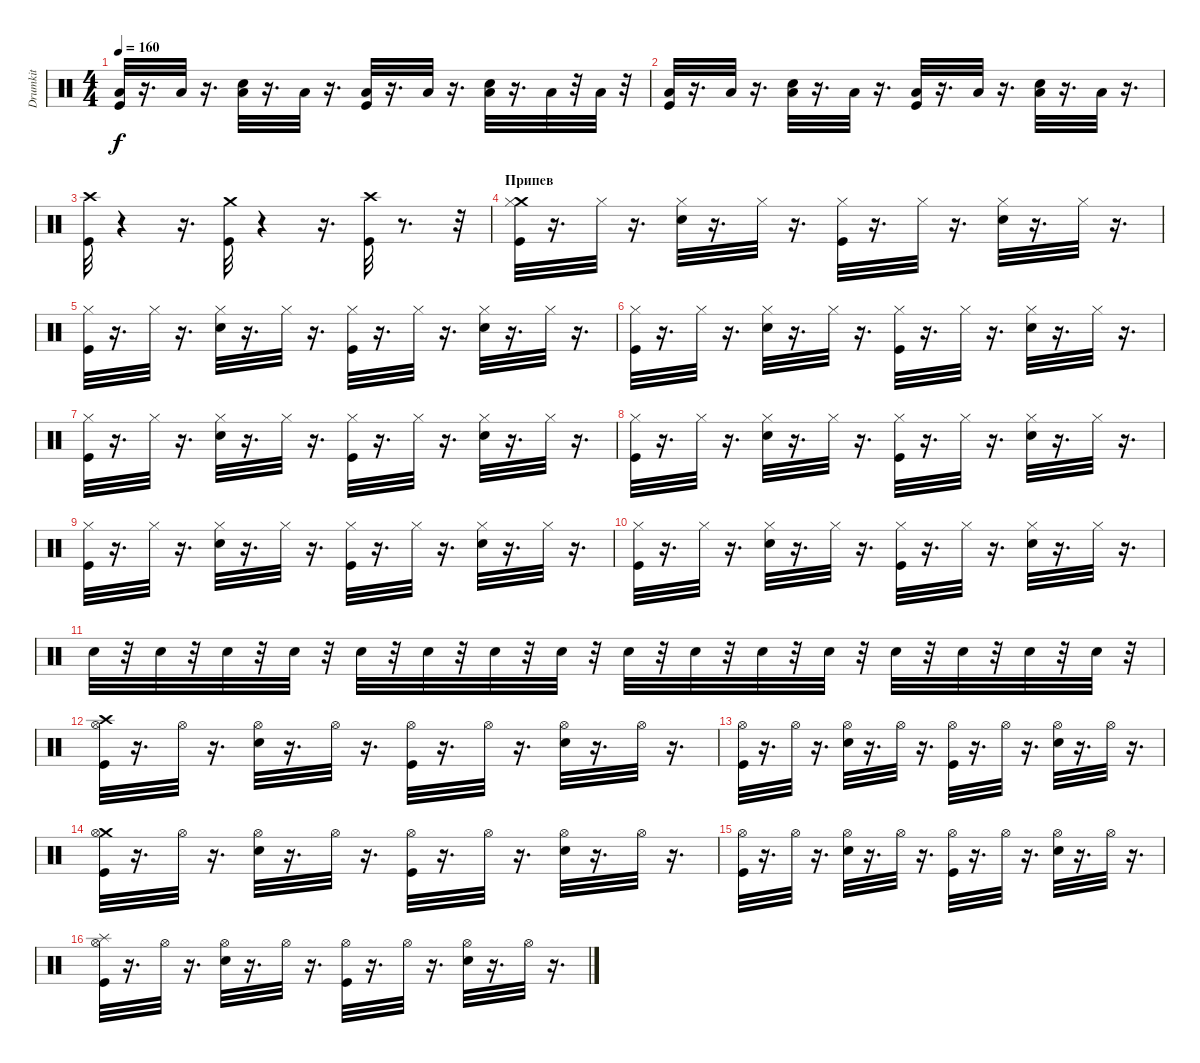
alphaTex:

\track ("Drumkit" "Drumkit") {instrument percussion}
\staff {score}
\articulation defaults
\ts (4 4)
\tempo 160
\clef neutral
\ks c
("Kick (hit)" "Low Floor Tom (hit)").32{dy f} r.16{d} "Low Floor Tom (hit)".32 r.16{d} ("Low Floor Tom (hit)" "Snare (hit) 2").32 r.16{d} "Low Floor Tom (hit)".32 r.16{d} ("Kick (hit)" "Low Floor Tom (hit)").32 r.16{d} "Low Floor Tom (hit)".32 r.16{d} ("Low Floor Tom (hit)" "Snare (hit) 2").32 r.16{d} "Low Floor Tom (hit)".32 r.32 "Low Floor Tom (hit)".32 r.32 |
("Kick (hit)" "Low Floor Tom (hit)").32 r.16{d} "Low Floor Tom (hit)".32 r.16{d} ("Low Floor Tom (hit)" "Snare (hit) 2").32 r.16{d} "Low Floor Tom (hit)".32 r.16{d} ("Low Floor Tom (hit)" "Kick (hit)").32 r.16{d} "Low Floor Tom (hit)".32 r.16{d} ("Snare (hit) 2" "Low Floor Tom (hit)").32 r.16{d} "Low Floor Tom (hit)".32 r.16{d} |
("Crash high (hit)" "Kick (hit)").32 r.4 r.16{d} ("Kick (hit)" "Crash medium (hit)").32 r.4 r.16{d} ("Crash high (hit)" "Kick (hit)").32 r.8{d} r.32 |
\section ("" "Припев")
("Crash medium (hit)" "Hi-Hat (closed)" "Kick (hit)").32 r.16{d} "Hi-Hat (closed)".32 r.16{d} ("Hi-Hat (closed)" "Snare (hit) 2").32 r.16{d} "Hi-Hat (closed)".32 r.16{d} ("Hi-Hat (closed)" "Kick (hit)").32 r.16{d} "Hi-Hat (closed)".32 r.16{d} ("Hi-Hat (closed)" "Snare (hit) 2").32 r.16{d} "Hi-Hat (closed)".32 r.16{d} |
("Hi-Hat (closed)" "Kick (hit)").32 r.16{d} "Hi-Hat (closed)".32 r.16{d} ("Hi-Hat (closed)" "Snare (hit) 2").32 r.16{d} "Hi-Hat (closed)".32 r.16{d} ("Hi-Hat (closed)" "Kick (hit)").32 r.16{d} "Hi-Hat (closed)".32 r.16{d} ("Hi-Hat (closed)" "Snare (hit) 2").32 r.16{d} "Hi-Hat (closed)".32 r.16{d} |
("Hi-Hat (closed)" "Kick (hit)").32 r.16{d} "Hi-Hat (closed)".32 r.16{d} ("Hi-Hat (closed)" "Snare (hit) 2").32 r.16{d} "Hi-Hat (closed)".32 r.16{d} ("Hi-Hat (closed)" "Kick (hit)").32 r.16{d} "Hi-Hat (closed)".32 r.16{d} ("Hi-Hat (closed)" "Snare (hit) 2").32 r.16{d} "Hi-Hat (closed)".32 r.16{d} |
("Hi-Hat (closed)" "Kick (hit)").32 r.16{d} "Hi-Hat (closed)".32 r.16{d} ("Hi-Hat (closed)" "Snare (hit) 2").32 r.16{d} "Hi-Hat (closed)".32 r.16{d} ("Hi-Hat (closed)" "Kick (hit)").32 r.16{d} "Hi-Hat (closed)".32 r.16{d} ("Hi-Hat (closed)" "Snare (hit) 2").32 r.16{d} "Hi-Hat (closed)".32 r.16{d} |
("Hi-Hat (closed)" "Kick (hit)").32 r.16{d} "Hi-Hat (closed)".32 r.16{d} ("Hi-Hat (closed)" "Snare (hit) 2").32 r.16{d} "Hi-Hat (closed)".32 r.16{d} ("Hi-Hat (closed)" "Kick (hit)").32 r.16{d} "Hi-Hat (closed)".32 r.16{d} ("Hi-Hat (closed)" "Snare (hit) 2").32 r.16{d} "Hi-Hat (closed)".32 r.16{d} |
("Hi-Hat (closed)" "Kick (hit)").32 r.16{d} "Hi-Hat (closed)".32 r.16{d} ("Hi-Hat (closed)" "Snare (hit) 2").32 r.16{d} "Hi-Hat (closed)".32 r.16{d} ("Hi-Hat (closed)" "Kick (hit)").32 r.16{d} "Hi-Hat (closed)".32 r.16{d} ("Hi-Hat (closed)" "Snare (hit) 2").32 r.16{d} "Hi-Hat (closed)".32 r.16{d} |
("Hi-Hat (closed)" "Kick (hit)").32 r.16{d} "Hi-Hat (closed)".32 r.16{d} ("Hi-Hat (closed)" "Snare (hit) 2").32 r.16{d} "Hi-Hat (closed)".32 r.16{d} ("Hi-Hat (closed)" "Kick (hit)").32 r.16{d} "Hi-Hat (closed)".32 r.16{d} ("Hi-Hat (closed)" "Snare (hit) 2").32 r.16{d} "Hi-Hat (closed)".32 r.16{d} |
"Snare (hit) 2".32 r.32 "Snare (hit) 2".32 r.32 "Snare (hit) 2".32 r.32 "Snare (hit) 2".32 r.32 "Snare (hit) 2".32 r.32 "Snare (hit) 2".32 r.32 "Snare (hit) 2".32 r.32 "Snare (hit) 2".32 r.32 "Snare (hit) 2".32 r.32 "Snare (hit) 2".32 r.32 "Snare (hit) 2".32 r.32 "Snare (hit) 2".32 r.32 "Snare (hit) 2".32 r.32 "Snare (hit) 2".32 r.32 "Snare (hit) 2".32 r.32 "Snare (hit) 2".32 r.32 |
("Crash high (hit)" "Kick (hit)" "Hi-Hat (open)").32 r.16{d} "Hi-Hat (open)".32 r.16{d} ("Hi-Hat (open)" "Snare (hit) 2").32 r.16{d} "Hi-Hat (open)".32 r.16{d} ("Hi-Hat (open)" "Kick (hit)").32 r.16{d} "Hi-Hat (open)".32 r.16{d} ("Hi-Hat (open)" "Snare (hit) 2").32 r.16{d} "Hi-Hat (open)".32 r.16{d} |
("Hi-Hat (open)" "Kick (hit)").32 r.16{d} "Hi-Hat (open)".32 r.16{d} ("Snare (hit) 2" "Hi-Hat (open)").32 r.16{d} "Hi-Hat (open)".32 r.16{d} ("Kick (hit)" "Hi-Hat (open)").32 r.16{d} "Hi-Hat (open)".32 r.16{d} ("Hi-Hat (open)" "Snare (hit) 2").32 r.16{d} "Hi-Hat (open)".32 r.16{d} |
("Crash medium (hit)" "Hi-Hat (open)" "Kick (hit)").32 r.16{d} "Hi-Hat (open)".32 r.16{d} ("Hi-Hat (open)" "Snare (hit) 2").32 r.16{d} "Hi-Hat (open)".32 r.16{d} ("Kick (hit)" "Hi-Hat (open)").32 r.16{d} "Hi-Hat (open)".32 r.16{d} ("Hi-Hat (open)" "Snare (hit) 2").32 r.16{d} "Hi-Hat (open)".32 r.16{d} |
("Kick (hit)" "Hi-Hat (open)").32 r.16{d} "Hi-Hat (open)".32 r.16{d} ("Snare (hit) 2" "Hi-Hat (open)").32 r.16{d} "Hi-Hat (open)".32 r.16{d} ("Kick (hit)" "Hi-Hat (open)").32 r.16{d} "Hi-Hat (open)".32 r.16{d} ("Hi-Hat (open)" "Snare (hit) 2").32 r.16{d} "Hi-Hat (open)".32 r.16{d} |
("Splash (hit)" "Hi-Hat (open)" "Kick (hit)").32 r.16{d} "Hi-Hat (open)".32 r.16{d} ("Hi-Hat (open)" "Snare (hit) 2").32 r.16{d} "Hi-Hat (open)".32 r.16{d} ("Hi-Hat (open)" "Kick (hit)").32 r.16{d} "Hi-Hat (open)".32 r.16{d} ("Snare (hit) 2" "Hi-Hat (open)").32 r.16{d} "Hi-Hat (open)".32 r.16{d}
